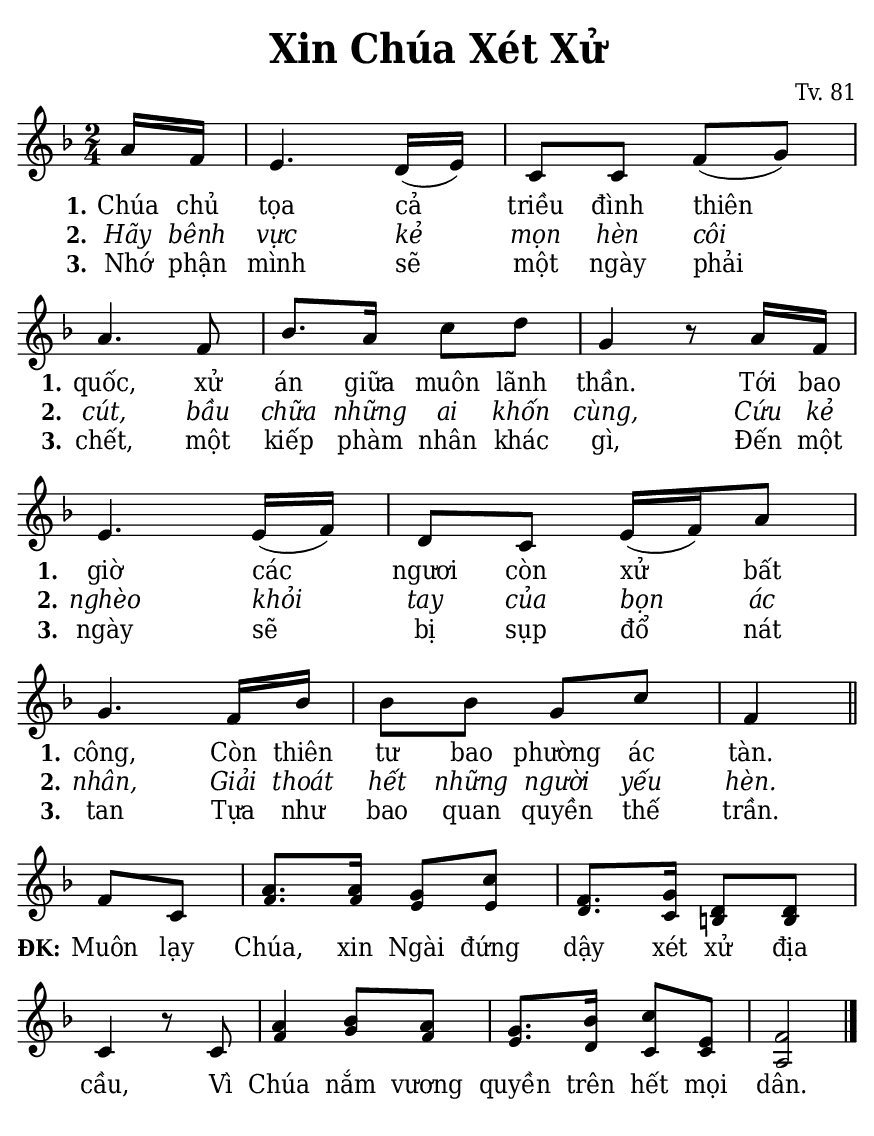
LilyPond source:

% Cài đặt chung\
\version "2.22.1"
\include "english.ly"

\header {
  title = \markup { \fontsize #1 "Xin Chúa Xét Xử" }
  composer = "Tv. 81"
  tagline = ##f
}

% mã nguồn cho những chức năng chưa hỗ trợ trong phiên bản lilypond hiện tại
% cung cấp bởi cộng đồng lilypond khi gửi email đến lilypond-user@gnu.org
% Đổi kích thước nốt cho bè phụ
notBePhu =
#(define-music-function (font-size music) (number? ly:music?)
   (for-some-music
     (lambda (m)
       (if (music-is-of-type? m 'rhythmic-event)
           (begin
             (set! (ly:music-property m 'tweaks)
                   (cons `(font-size . ,font-size)
                         (ly:music-property m 'tweaks)))
             #t)
           #f))
     music)
   music)

% in số phiên khúc trên mỗi dòng
#(define (add-grob-definition grob-name grob-entry)
     (set! all-grob-descriptions
           (cons ((@@ (lily) completize-grob-entry)
                  (cons grob-name grob-entry))
                 all-grob-descriptions)))

#(add-grob-definition
    'StanzaNumberSpanner
    `((direction . ,LEFT)
      (font-series . bold)
      (padding . 1.0)
      (side-axis . ,X)
      (stencil . ,ly:text-interface::print)
      (X-offset . ,ly:side-position-interface::x-aligned-side)
      (Y-extent . ,grob::always-Y-extent-from-stencil)
      (meta . ((class . Spanner)
               (interfaces . (font-interface
                              side-position-interface
                              stanza-number-interface
                              text-interface))))))

\layout {
    \context {
      \Global
      \grobdescriptions #all-grob-descriptions
    }
    \context {
      \Score
      \remove Stanza_number_align_engraver
      \consists
        #(lambda (context)
           (let ((texts '())
                 (syllables '()))
             (make-engraver
              (acknowledgers
               ((stanza-number-interface engraver grob source-engraver)
                  (set! texts (cons grob texts)))
               ((lyric-syllable-interface engraver grob source-engraver)
                  (set! syllables (cons grob syllables))))
              ((stop-translation-timestep engraver)
                 (for-each
                  (lambda (text)
                    (for-each
                     (lambda (syllable)
                       (ly:pointer-group-interface::add-grob
                        text
                        'side-support-elements
                        syllable))
                     syllables))
                  texts)
                 (set! syllables '())))))
    }
    \context {
      \Lyrics
      \remove Stanza_number_engraver
      \consists
        #(lambda (context)
           (let ((text #f)
                 (last-stanza #f))
             (make-engraver
              ((process-music engraver)
                 (let ((stanza (ly:context-property context 'stanza #f)))
                   (if (and stanza (not (equal? stanza last-stanza)))
                       (let ((column (ly:context-property context
'currentCommandColumn)))
                         (set! last-stanza stanza)
                         (if text
                             (ly:spanner-set-bound! text RIGHT column))
                         (set! text (ly:engraver-make-grob engraver
'StanzaNumberSpanner '()))
                         (ly:grob-set-property! text 'text stanza)
                         (ly:spanner-set-bound! text LEFT column)))))
              ((finalize engraver)
                 (if text
                     (let ((column (ly:context-property context
'currentCommandColumn)))
                       (ly:spanner-set-bound! text RIGHT column)))))))
      \override StanzaNumberSpanner.horizon-padding = 10000
    }
}

stanzaReminderOff =
  \temporary \override StanzaNumberSpanner.after-line-breaking =
     #(lambda (grob)
        ;; Can be replaced with (not (first-broken-spanner? grob)) in 2.23.
        (if (let ((siblings (ly:spanner-broken-into (ly:grob-original grob))))
              (and (pair? siblings)
                   (not (eq? grob (car siblings)))))
            (ly:grob-suicide! grob)))

stanzaReminderOn = \undo \stanzaReminderOff
% kết thúc mã nguồn

% Nhạc phiên khúc
nhacPhienKhucSop = \relative c'' {
  \partial 8 a16 f |
  e4. d16 (e) |
  c8 c f (g) |
  a4. f8 |
  bf8. a16 c8 d |
  g,4 r8 a16 f |
  e4. e16 (f) |
  d8 c e16 (f) a8 |
  g4. f16 bf |
  bf8 bf g c |
  f,4 \bar "||" \break
  
  f8 c |
  a'8. a16 g8 c |
  f,8. g16 d8 d |
  c4 r8 c |
  a'4 bf8 a |
  g8. bf16 c8 e, |
  f2 \bar "|."
}

nhacPhienKhucAlto = \relative c' {
  r8 |
  R2*9
  r4
  
  f8 c |
  f8. f16 e8 e |
  d8. c16 b!8 b |
  c4 r8 c |
  f4 g8 f |
  e8. d16 c8 c |
  a2
}

% Lời phiên khúc
loiPhienKhucSop = \lyrics {
  <<
    {
      \set stanza = "1."
      Chúa chủ tọa cả triều đình thiên quốc,
      xử án giữa muôn lãnh thần.
      Tới bao giờ các ngươi còn xử bất công,
      Còn thiên tư bao phường ác tàn.
    }
    \new Lyrics {
	    \set associatedVoice = "beSop"
	    \set stanza = "2."
      \override Lyrics.LyricText.font-shape = #'italic
	    Hãy bênh vực kẻ mọn hèn côi cút,
	    bầu chữa những ai khốn cùng,
	    Cứu kẻ nghèo khỏi tay của bọn ác nhân,
	    Giải thoát hết những người yếu hèn.
    }
    \new Lyrics {
	    \set associatedVoice = "beSop"
	    \set stanza = "3."
	    Nhớ phận mình sẽ một ngày phải chết,
	    một kiếp phàm nhân khác gì,
	    Đến một ngày sẽ bị sụp đổ nát tan
	    Tựa như bao quan quyền thế trần.
    }
  >>
  \stanzaReminderOff
  \set stanza = "ĐK:"
  Muôn lạy Chúa, xin Ngài đứng dậy xét xử địa cầu,
  Vì Chúa nắm vương quyền trên hết mọi dân.
}

% Dàn trang
\paper {
  #(set-paper-size "a5")
  top-margin = 3\mm
  bottom-margin = 3\mm
  left-margin = 3\mm
  right-margin = 3\mm
  indent = #0
  #(define fonts
	 (make-pango-font-tree "Deja Vu Serif Condensed"
	 		       "Deja Vu Serif Condensed"
			       "Deja Vu Serif Condensed"
			       (/ 20 20)))
  print-page-number = ##f
  system-system-spacing = #'((basic-distance . 0.1) (padding . 2.5))
}

TongNhip = {
  \key f \major \time 2/4
  \set Timing.beamExceptions = #'()
  \set Timing.baseMoment = #(ly:make-moment 1/4)
}

\score {
  \new ChoirStaff <<
    \new Staff \with {
        \consists "Merge_rests_engraver"
        printPartCombineTexts = ##f
      }
      <<
      \new Voice \TongNhip \partCombine 
        \nhacPhienKhucSop
        \notBePhu -1 { \nhacPhienKhucAlto }
      \new NullVoice = beSop \nhacPhienKhucSop
      \new Lyrics \lyricsto beSop \loiPhienKhucSop
      >>
  >>
  \layout {
    \override Lyrics.LyricSpace.minimum-distance = #1.5
    \override Score.BarNumber.break-visibility = ##(#f #f #f)
    \override Score.SpacingSpanner.uniform-stretching = ##t
  } 
}
